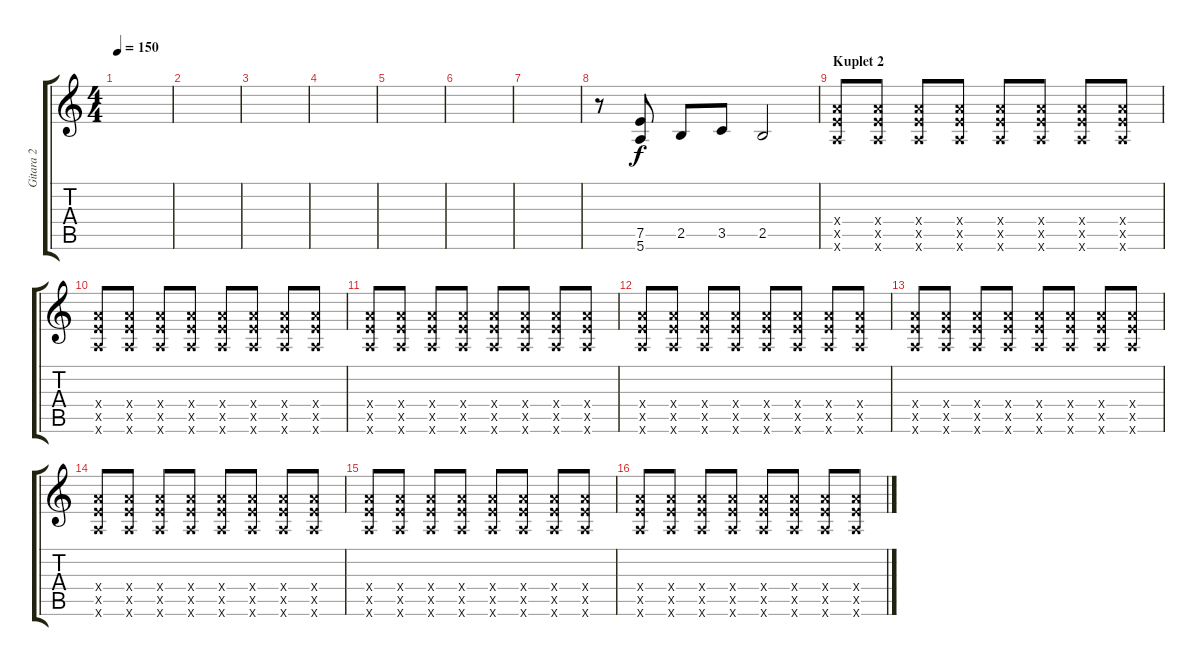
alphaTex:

\track ("Gitara 2" "Gitara 2") {instrument overdrivenguitar}
\staff {score tabs}
\tuning (E4 B3 G3 D3 A2 E2) {hide}
\ts (4 4)
\tempo 150
\clef g2
\ks c
|
|
|
|
|
|
|
r.8 (7.5 5.6).8 2.5.8 3.5.8 2.5.2 |
\section ("" "Kuplet 2")
(7.4{x} 7.5{x} 5.6{x}).8{volume 10} (7.4{x} 7.5{x} 5.6{x}).8 (7.4{x} 7.5{x} 5.6{x}).8 (7.4{x} 7.5{x} 5.6{x}).8 (7.4{x} 7.5{x} 5.6{x}).8 (7.4{x} 7.5{x} 5.6{x}).8 (7.4{x} 7.5{x} 5.6{x}).8 (7.4{x} 7.5{x} 5.6{x}).8 |
(7.4{x} 7.5{x} 5.6{x}).8 (7.4{x} 7.5{x} 5.6{x}).8 (7.4{x} 7.5{x} 5.6{x}).8 (7.4{x} 7.5{x} 5.6{x}).8 (7.4{x} 7.5{x} 5.6{x}).8 (7.4{x} 7.5{x} 5.6{x}).8 (7.4{x} 7.5{x} 5.6{x}).8 (7.4{x} 7.5{x} 5.6{x}).8 |
(7.4{x} 7.5{x} 5.6{x}).8 (7.4{x} 7.5{x} 5.6{x}).8 (7.4{x} 7.5{x} 5.6{x}).8 (7.4{x} 7.5{x} 5.6{x}).8 (7.4{x} 7.5{x} 5.6{x}).8 (7.4{x} 7.5{x} 5.6{x}).8 (7.4{x} 7.5{x} 5.6{x}).8 (7.4{x} 7.5{x} 5.6{x}).8 |
(7.4{x} 7.5{x} 5.6{x}).8 (7.4{x} 7.5{x} 5.6{x}).8 (7.4{x} 7.5{x} 5.6{x}).8 (7.4{x} 7.5{x} 5.6{x}).8 (7.4{x} 7.5{x} 5.6{x}).8 (7.4{x} 7.5{x} 5.6{x}).8 (7.4{x} 7.5{x} 5.6{x}).8 (7.4{x} 7.5{x} 5.6{x}).8 |
(7.4{x} 7.5{x} 5.6{x}).8 (7.4{x} 7.5{x} 5.6{x}).8 (7.4{x} 7.5{x} 5.6{x}).8 (7.4{x} 7.5{x} 5.6{x}).8 (7.4{x} 7.5{x} 5.6{x}).8 (7.4{x} 7.5{x} 5.6{x}).8 (7.4{x} 7.5{x} 5.6{x}).8 (7.4{x} 7.5{x} 5.6{x}).8 |
(7.4{x} 7.5{x} 5.6{x}).8 (7.4{x} 7.5{x} 5.6{x}).8 (7.4{x} 7.5{x} 5.6{x}).8 (7.4{x} 7.5{x} 5.6{x}).8 (7.4{x} 7.5{x} 5.6{x}).8 (7.4{x} 7.5{x} 5.6{x}).8 (7.4{x} 7.5{x} 5.6{x}).8 (7.4{x} 7.5{x} 5.6{x}).8 |
(7.4{x} 7.5{x} 5.6{x}).8 (7.4{x} 7.5{x} 5.6{x}).8 (7.4{x} 7.5{x} 5.6{x}).8 (7.4{x} 7.5{x} 5.6{x}).8 (7.4{x} 7.5{x} 5.6{x}).8 (7.4{x} 7.5{x} 5.6{x}).8 (7.4{x} 7.5{x} 5.6{x}).8 (7.4{x} 7.5{x} 5.6{x}).8 |
(7.4{x} 7.5{x} 5.6{x}).8 (7.4{x} 7.5{x} 5.6{x}).8 (7.4{x} 7.5{x} 5.6{x}).8 (7.4{x} 7.5{x} 5.6{x}).8 (7.4{x} 7.5{x} 5.6{x}).8 (7.4{x} 7.5{x} 5.6{x}).8 (7.4{x} 7.5{x} 5.6{x}).8 (7.4{x} 7.5{x} 5.6{x}).8
